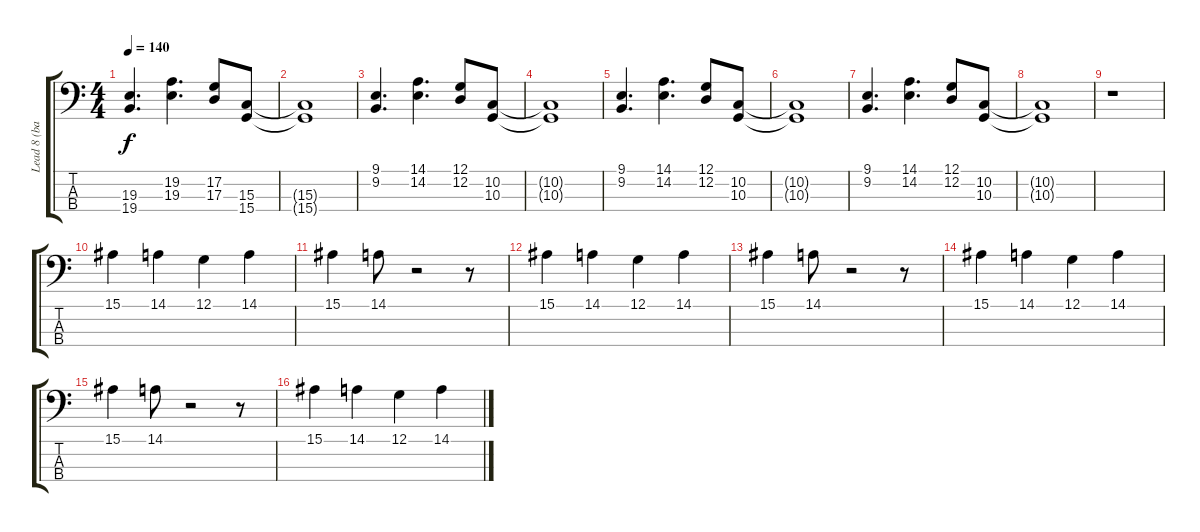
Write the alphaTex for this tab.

\track ("Lead 8 (bass + lead)" "Lead 8 (ba") {instrument lead8bassandlead}
\staff {score tabs}
\tuning (G2 D2 A1 E1) {hide}
\ts (4 4)
\tempo 140
\clef f4
\ks c
(19.3 19.4).4{d dy f} (19.2 19.3).4{d} (17.2 17.3).8 (15.3 15.4).8 |
(15.3{t} 15.4{t}).1 |
(9.1 9.2).4{d} (14.1 14.2).4{d} (12.1 12.2).8 (10.2 10.3).8 |
(10.2{t} 10.3{t}).1 |
(9.1 9.2).4{d} (14.1 14.2).4{d} (12.1 12.2).8 (10.2 10.3).8 |
(10.2{t} 10.3{t}).1 |
(9.1 9.2).4{d} (14.1 14.2).4{d} (12.1 12.2).8 (10.2 10.3).8 |
(10.2{t} 10.3{t}).1 |
r.1 |
15.1.4 14.1.4 12.1.4 14.1.4 |
15.1.4 14.1.8 r.2 r.8 |
15.1.4 14.1.4 12.1.4 14.1.4 |
15.1.4 14.1.8 r.2 r.8 |
15.1.4 14.1.4 12.1.4 14.1.4 |
15.1.4 14.1.8 r.2 r.8 |
15.1.4 14.1.4 12.1.4 14.1.4
